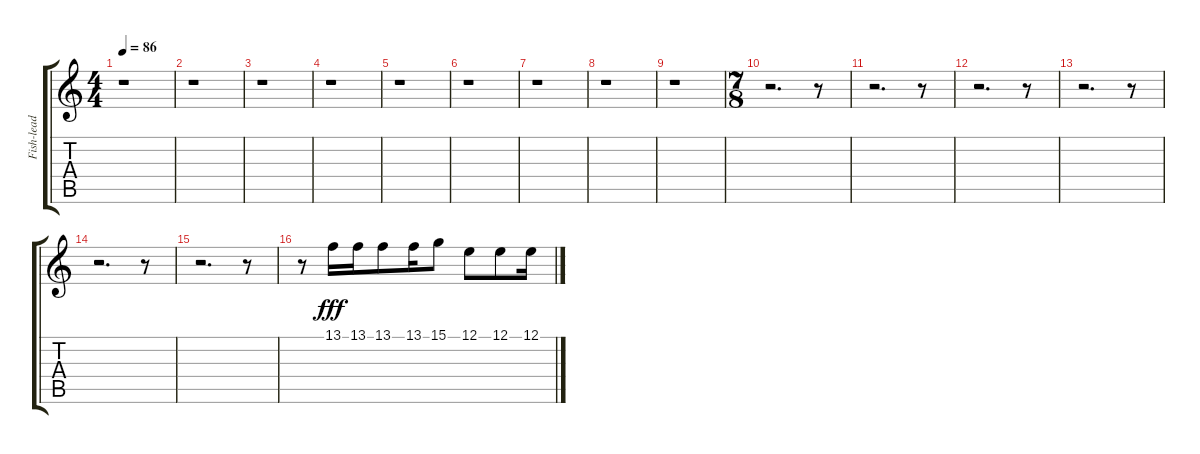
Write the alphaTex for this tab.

\track ("Fish-lead" "Fish-lead") {instrument electricgrandpiano}
\staff {score tabs}
\tuning (E4 B3 G3 D3 A2 E2) {hide}
\ts (4 4)
\tempo 86
\clef g2
\ks c
r.1{dy fff} |
r.1 |
r.1 |
r.1 |
r.1 |
r.1 |
r.1 |
r.1 |
r.1 |
\ts (7 8)
r.2{d} r.8 |
r.2{d} r.8 |
r.2{d} r.8 |
r.2{d} r.8 |
r.2{d} r.8 |
r.2{d} r.8 |
r.8 13.1.16 13.1.16 13.1.8 13.1.16 15.1.8 12.1.8 12.1.8 12.1.16
